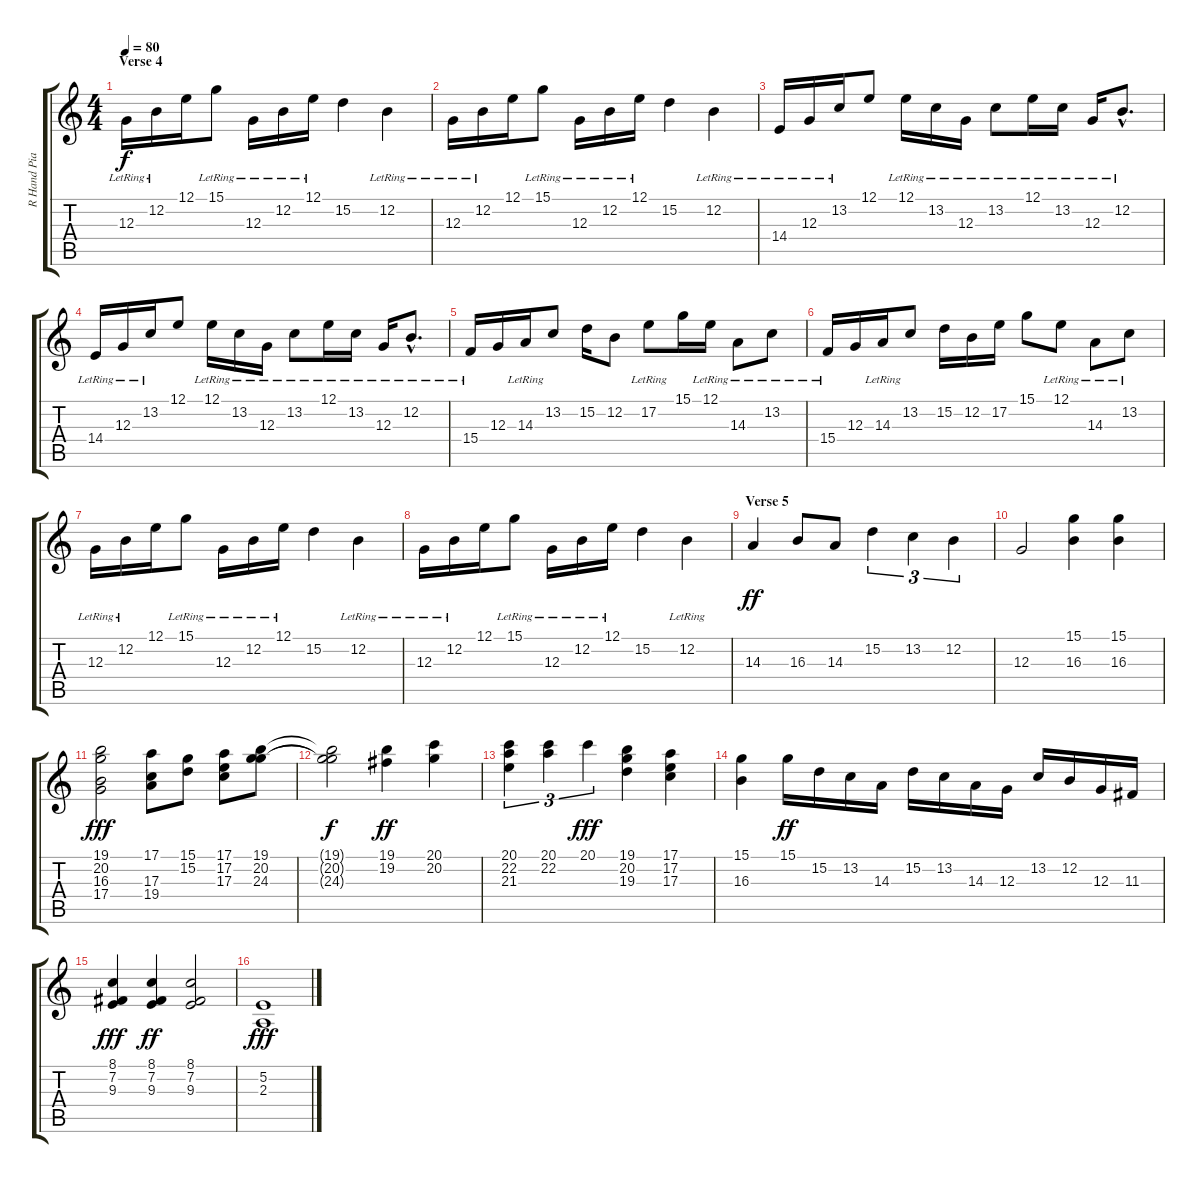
\track ("R Hand Piano" "R Hand Pia") {instrument acousticgrandpiano}
\staff {score tabs}
\tuning (E4 B3 G3 D3 A2 E2) {hide}
\ts (4 4)
\section ("" "Verse 4")
\tempo 80
\clef g2
\ks c
12.3{lr}.16{dy f} 12.2{lr}.16 12.1.16 15.1{lr}.8 12.3{lr}.16 12.2{lr}.16 12.1{lr}.16 15.2.4 12.2{lr}.4 |
12.3{lr}.16 12.2{lr}.16 12.1.16 15.1{lr}.8 12.3{lr}.16 12.2{lr}.16 12.1{lr}.16 15.2.4 12.2{lr}.4 |
14.4{lr}.16 12.3{lr}.16 13.2{lr}.16 12.1.8 12.1{lr}.16 13.2{lr}.16 12.3{lr}.16 13.2{lr}.8 12.1{lr}.16 13.2{lr}.16 12.3{lr}.16 12.2{hac lr}.8{d} |
14.4{lr}.16 12.3{lr}.16 13.2{lr}.16 12.1.8 12.1{lr}.16 13.2{lr}.16 12.3{lr}.16 13.2{lr}.8 12.1{lr}.16 13.2{lr}.16 12.3{lr}.16 12.2{hac lr}.8{d} |
15.4{lr}.16 12.3.16 14.3{lr}.16 13.2.8 15.2.16 12.2.8 17.2{lr}.8 15.1.16 12.1{lr}.16 14.3{lr}.8 13.2{lr}.8 |
15.4{lr}.16 12.3.16 14.3{lr}.16 13.2.8 15.2.16 12.2.16 17.2.16 15.1.8 12.1{lr}.8 14.3{lr}.8 13.2{lr}.8 |
12.3{lr}.16 12.2{lr}.16 12.1.16 15.1{lr}.8 12.3{lr}.16 12.2{lr}.16 12.1{lr}.16 15.2.4 12.2{lr}.4 |
12.3{lr}.16 12.2{lr}.16 12.1.16 15.1{lr}.8 12.3{lr}.16 12.2{lr}.16 12.1{lr}.16 15.2.4 12.2{lr}.4 |
\section ("" "Verse 5")
14.3.4{dy ff volume 16} 16.3.8 14.3.8 15.2.4{tu (3 2)} 13.2.4{tu (3 2)} 12.2.4{tu (3 2)} |
12.3.2 (15.1 16.3).4 (15.1 16.3).4 |
(19.1 20.2 16.3 17.4).2{dy fff} (17.1 17.3 19.4).8 (15.1 15.2).8 (17.1 17.2 17.3).8 (19.1 20.2 24.3).8 |
(19.1{t} 20.2{t} 24.3{t}).2{dy f} (19.1 19.2).4{dy ff} (20.1 20.2).4 |
(20.1 22.2 21.3).4{tu (3 2)} (20.1 22.2).4{tu (3 2)} 20.1.4{tu (3 2) dy fff} (19.1 20.2 19.3).4 (17.1 17.2 17.3).4 |
(15.1 16.3).4 15.1.16{dy ff} 15.2.16 13.2.16 14.3.16 15.2.16 13.2.16 14.3.16 12.3.16 13.2.16 12.2.16 12.3.16 11.3.16 |
(8.1 7.2 9.3).4{dy fff} (8.1 7.2 9.3).4{dy ff} (8.1 7.2 9.3).2 |
(5.2 2.3).1{dy fff}
